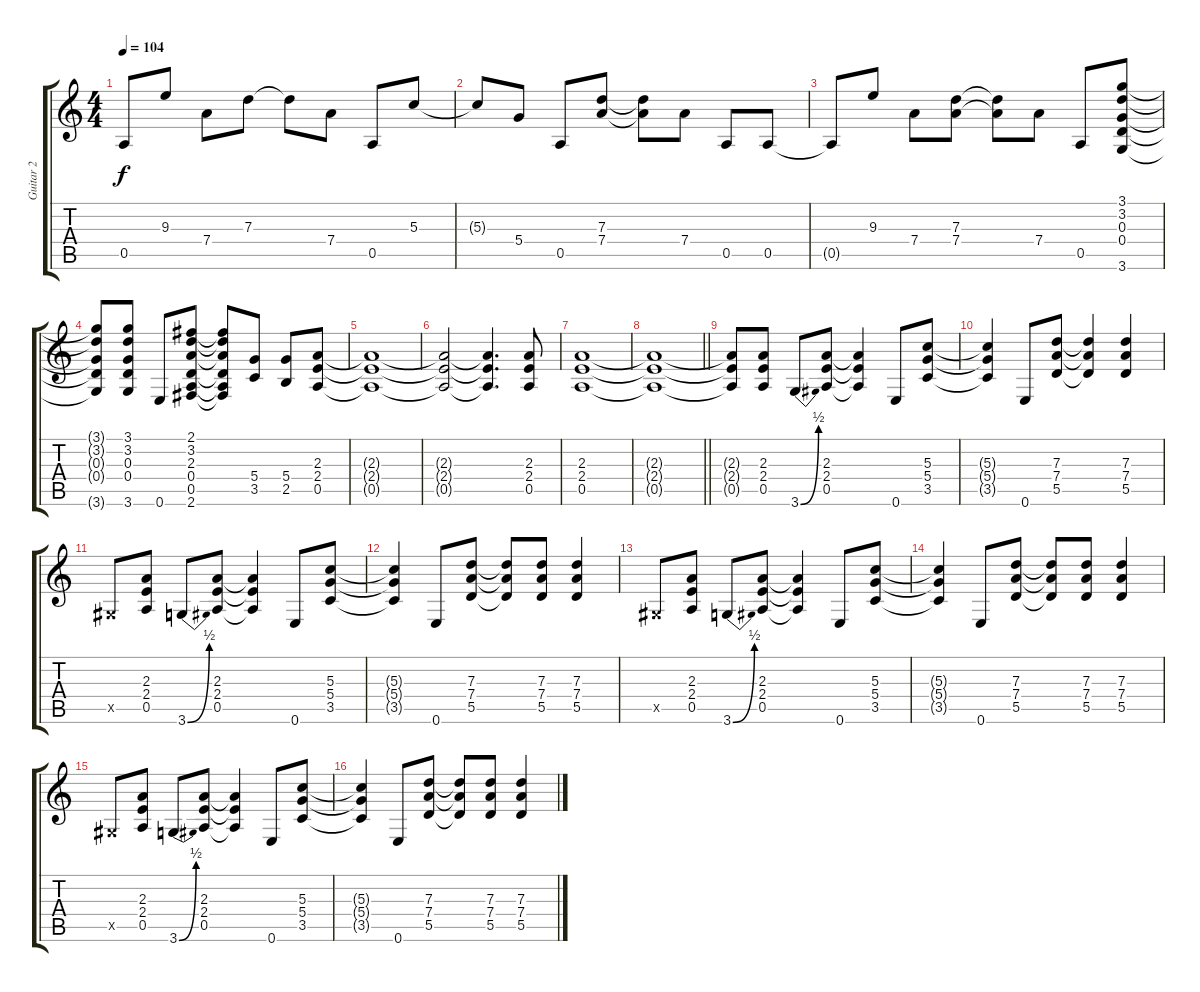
\track ("Guitar 2" "Guitar 2") {instrument overdrivenguitar}
\staff {score tabs}
\tuning (E4 B3 G3 D3 A2 E2) {hide}
\ts (4 4)
\tempo 104
\clef g2
\ks c
0.5.8{dy f} 9.3.8 7.4.8 7.3.8 7.3{t}.8 7.4.8 0.5.8 5.3.8 |
5.3{t}.8 5.4.8 0.5.8 (7.3 7.4).8 (7.3{t} 7.4{t}).8 7.4.8 0.5.8 0.5.8 |
0.5{t}.8 9.3.8 7.4.8 (7.3 7.4).8 (7.3{t} 7.4{t}).8 7.4.8 0.5.8 (3.1 3.2 0.3 0.4 3.6).8 |
(3.1{t} 3.2{t} 0.3{t} 0.4{t} 3.6{t}).8 (3.1 3.2 0.3 0.4 3.6).8 0.6.8 (2.1 3.2 2.3 0.4 0.5 2.6).8 (2.1{t} 3.2{t} 2.3{t} 0.4{t} 0.5{t} 2.6{t}).8 (5.4 3.5).8 (5.4 2.5).8 (2.3 2.4 0.5).8 |
(2.3{t} 2.4{t} 0.5{t}).1 |
(2.3{t} 2.4{t} 0.5{t}).2 (2.3{t} 2.4{t} 0.5{t}).4{d} (2.3 2.4 0.5).8 |
(2.3 2.4 0.5).1 |
\barLineRight lightlight
(2.3{t} 2.4{t} 0.5{t}).1 |
(2.3{t} 2.4{t} 0.5{t}).8 (2.3 2.4 0.5).8 3.6{be (bend 0 0 60 2)}.8 (2.3 2.4 0.5).8 (2.3{t} 2.4{t} 0.5{t}).4 0.6.8 (5.3 5.4 3.5).8 |
(5.3{t} 5.4{t} 3.5{t}).4 0.6.8 (7.3 7.4 5.5).8 (7.3{t} 7.4{t} 5.5{t}).4 (7.3 7.4 5.5).4 |
-1.5{x}.8 (2.3 2.4 0.5).8 3.6{be (bend 0 0 60 2)}.8 (2.3 2.4 0.5).8 (2.3{t} 2.4{t} 0.5{t}).4 0.6.8 (5.3 5.4 3.5).8 |
(5.3{t} 5.4{t} 3.5{t}).4 0.6.8 (7.3 7.4 5.5).8 (7.3{t} 7.4{t} 5.5{t}).8 (7.3 7.4 5.5).8 (7.3 7.4 5.5).4 |
-1.5{x}.8 (2.3 2.4 0.5).8 3.6{be (bend 0 0 60 2)}.8 (2.3 2.4 0.5).8 (2.3{t} 2.4{t} 0.5{t}).4 0.6.8 (5.3 5.4 3.5).8 |
(5.3{t} 5.4{t} 3.5{t}).4 0.6.8 (7.3 7.4 5.5).8 (7.3{t} 7.4{t} 5.5{t}).8 (7.3 7.4 5.5).8 (7.3 7.4 5.5).4 |
-1.5{x}.8 (2.3 2.4 0.5).8 3.6{be (bend 0 0 60 2)}.8 (2.3 2.4 0.5).8 (2.3{t} 2.4{t} 0.5{t}).4 0.6.8 (5.3 5.4 3.5).8 |
(5.3{t} 5.4{t} 3.5{t}).4 0.6.8 (7.3 7.4 5.5).8 (7.3{t} 7.4{t} 5.5{t}).8 (7.3 7.4 5.5).8 (7.3 7.4 5.5).4
